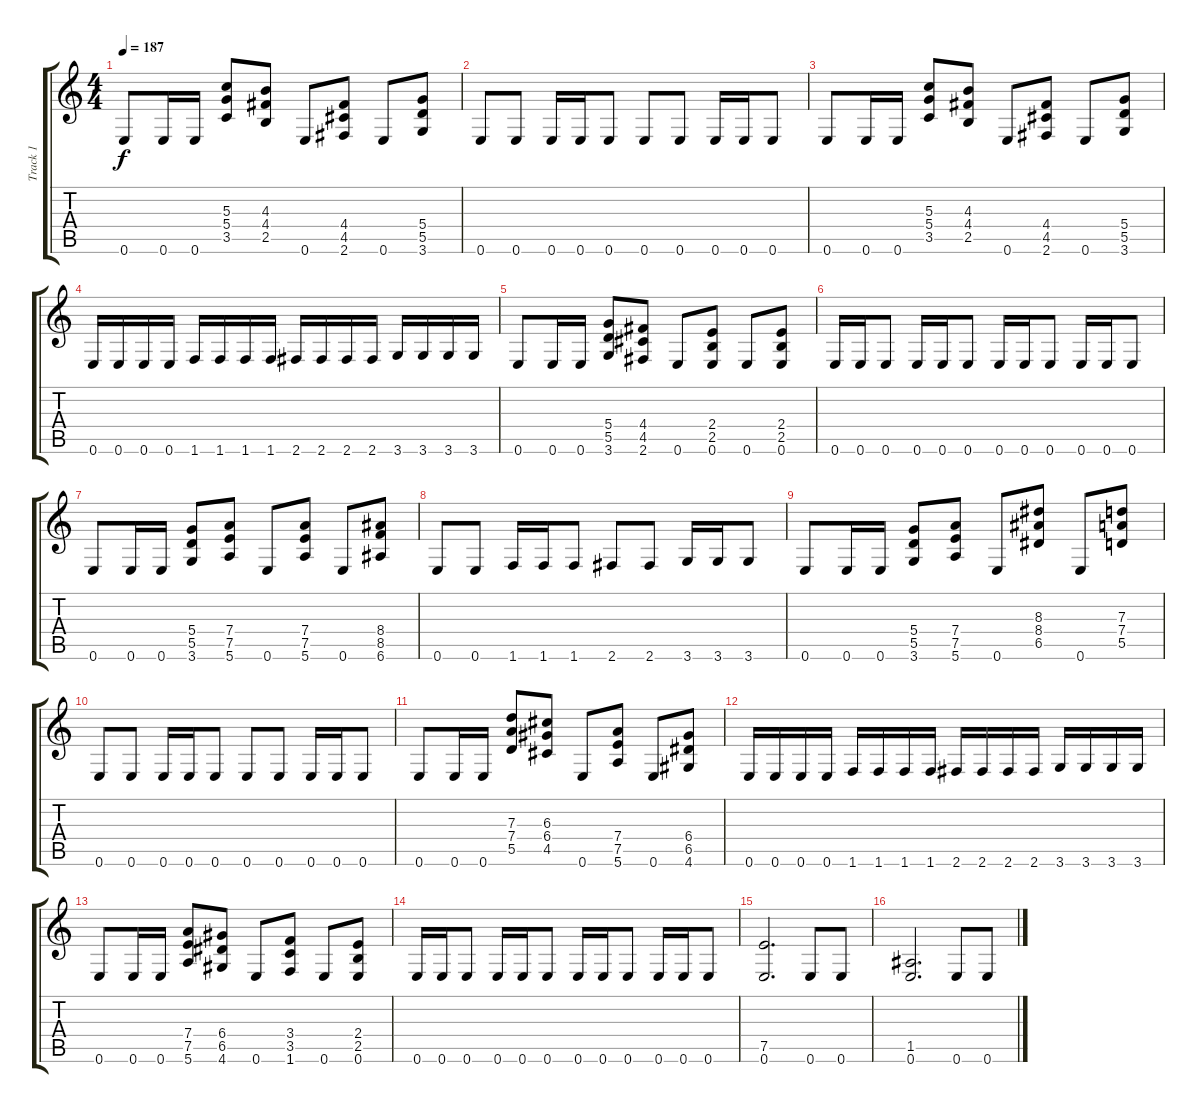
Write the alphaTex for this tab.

\track ("Track 1" "Track 1") {instrument distortionguitar}
\staff {score tabs}
\tuning (E4 B3 G3 D3 A2 E2) {hide}
\ts (4 4)
\tempo 187
\clef g2
\ks c
0.6.8{dy f} 0.6.16 0.6.16 (5.3 5.4 3.5).8 (4.3 4.4 2.5).8 0.6.8 (4.4 4.5 2.6).8 0.6.8 (5.4 5.5 3.6).8 |
0.6.8 0.6.8 0.6.16 0.6.16 0.6.8 0.6.8 0.6.8 0.6.16 0.6.16 0.6.8 |
0.6.8 0.6.16 0.6.16 (5.3 5.4 3.5).8 (4.3 4.4 2.5).8 0.6.8 (4.4 4.5 2.6).8 0.6.8 (5.4 5.5 3.6).8 |
0.6.16 0.6.16 0.6.16 0.6.16 1.6.16 1.6.16 1.6.16 1.6.16 2.6.16 2.6.16 2.6.16 2.6.16 3.6.16 3.6.16 3.6.16 3.6.16 |
0.6.8 0.6.16 0.6.16 (5.4 5.5 3.6).8 (4.4 4.5 2.6).8 0.6.8 (2.4 2.5 0.6).8 0.6.8 (2.4 2.5 0.6).8 |
0.6.16 0.6.16 0.6.8 0.6.16 0.6.16 0.6.8 0.6.16 0.6.16 0.6.8 0.6.16 0.6.16 0.6.8 |
0.6.8 0.6.16 0.6.16 (5.4 5.5 3.6).8 (7.4 7.5 5.6).8 0.6.8 (7.4 7.5 5.6).8 0.6.8 (8.4 8.5 6.6).8 |
0.6.8 0.6.8 1.6.16 1.6.16 1.6.8 2.6.8 2.6.8 3.6.16 3.6.16 3.6.8 |
0.6.8 0.6.16 0.6.16 (5.4 5.5 3.6).8 (7.4 7.5 5.6).8 0.6.8 (8.3 8.4 6.5).8 0.6.8 (7.3 7.4 5.5).8 |
0.6.8 0.6.8 0.6.16 0.6.16 0.6.8 0.6.8 0.6.8 0.6.16 0.6.16 0.6.8 |
0.6.8 0.6.16 0.6.16 (7.3 7.4 5.5).8 (6.3 6.4 4.5).8 0.6.8 (7.4 7.5 5.6).8 0.6.8 (6.4 6.5 4.6).8 |
0.6.16 0.6.16 0.6.16 0.6.16 1.6.16 1.6.16 1.6.16 1.6.16 2.6.16 2.6.16 2.6.16 2.6.16 3.6.16 3.6.16 3.6.16 3.6.16 |
0.6.8 0.6.16 0.6.16 (7.4 7.5 5.6).8 (6.4 6.5 4.6).8 0.6.8 (3.4 3.5 1.6).8 0.6.8 (2.4 2.5 0.6).8 |
0.6.16 0.6.16 0.6.8 0.6.16 0.6.16 0.6.8 0.6.16 0.6.16 0.6.8 0.6.16 0.6.16 0.6.8 |
(7.5 0.6).2{d} 0.6.8 0.6.8 |
(1.5 0.6).2{d} 0.6.8 0.6.8
